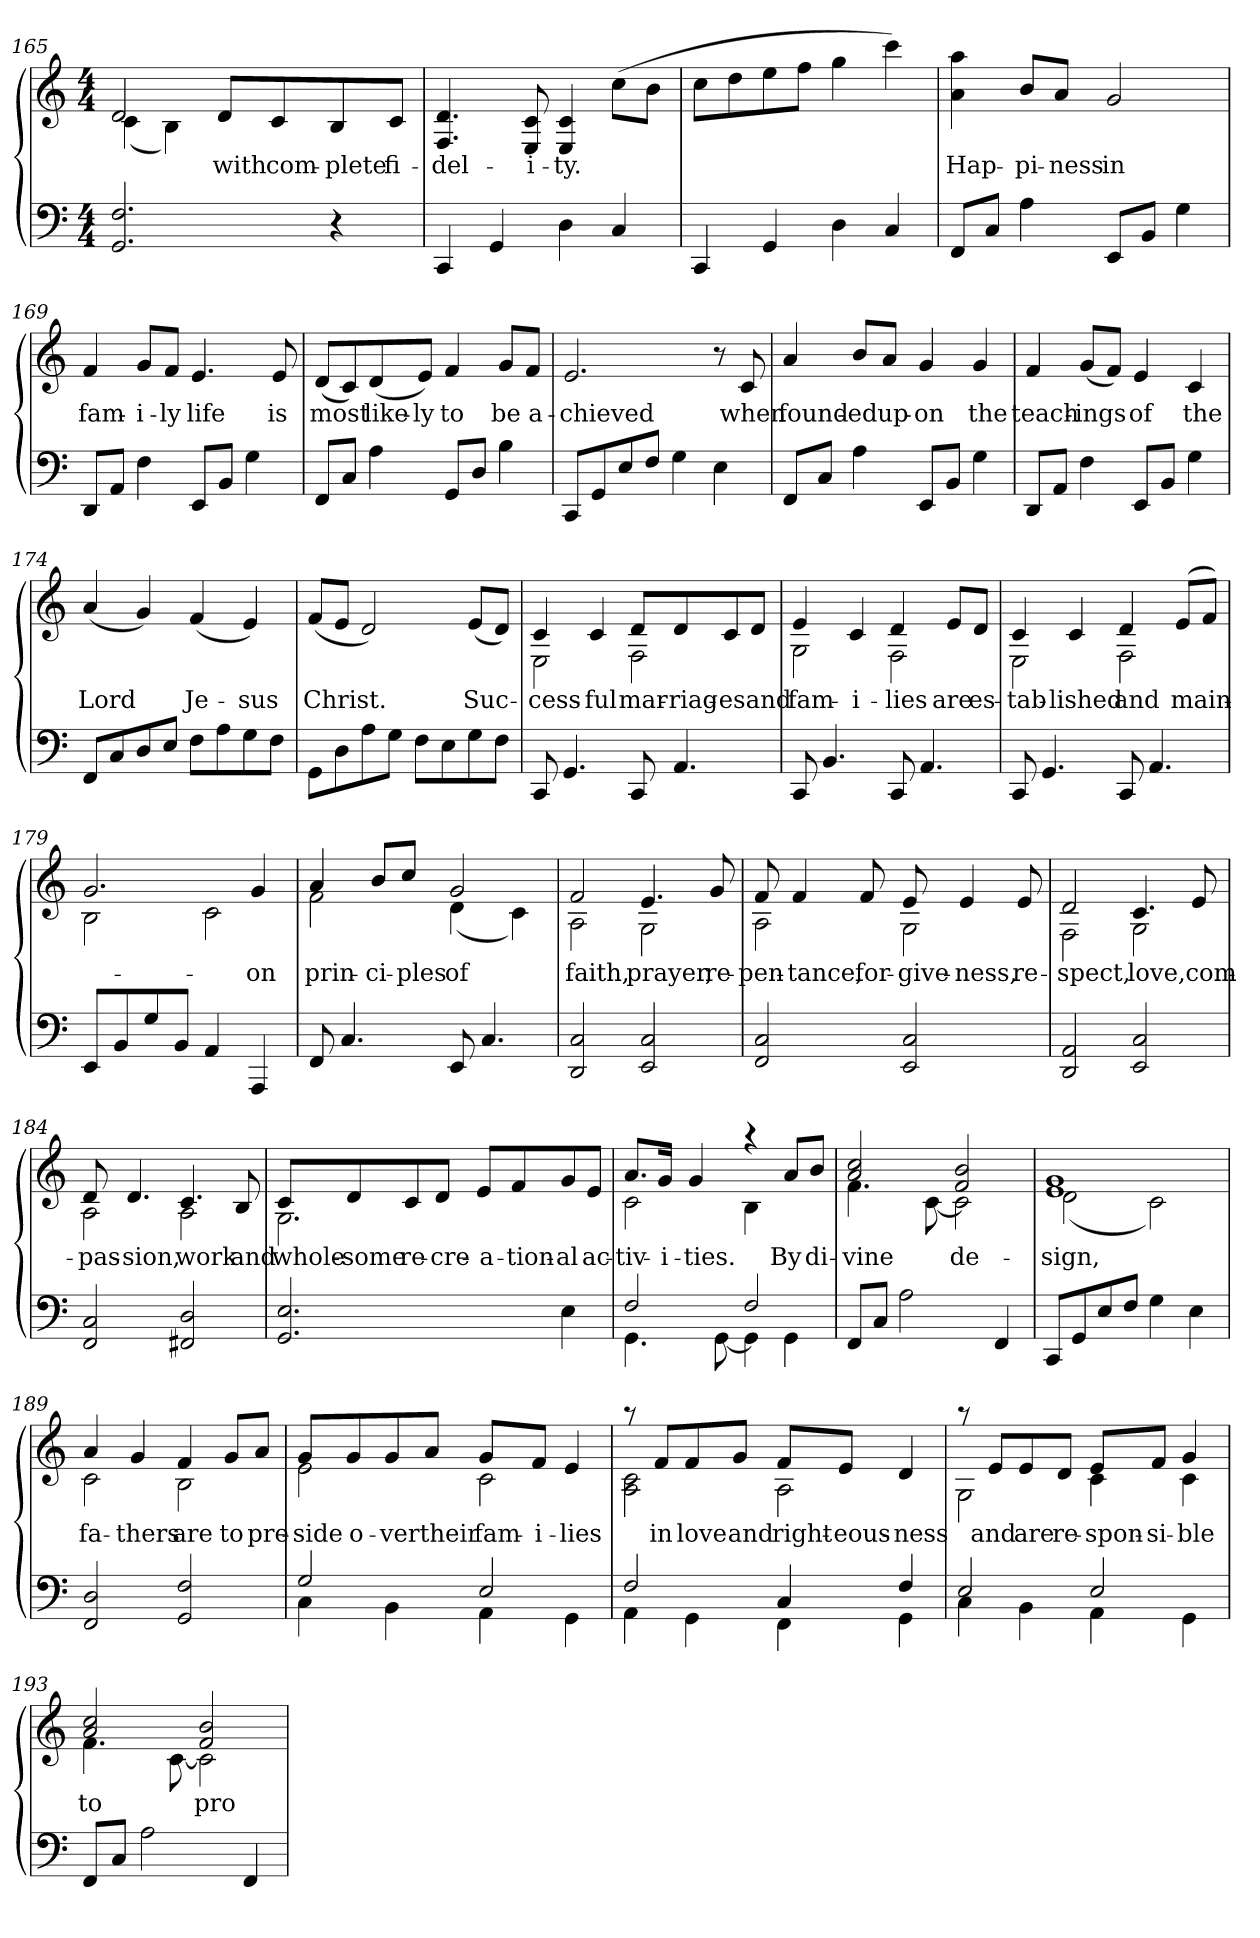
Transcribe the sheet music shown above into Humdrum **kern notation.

**kern	**kern	**text
*part1	*part1	*part1
*staff2	*staff1	*staff1
*clefF4	*clefG2	*
*k[]	*k[]	*
*C:	*C:	*
*M4/4	*M4/4	*
=165	=165	=165
*	*^	*
2.GG/ 2.F/	2d/	(<4c\	.
.	.	4B\)	.
!	!	!	!LO:LY:b
.	8d/L	2ryy	with
!	!	!	!LO:LY:b
.	8c/	.	com-
!	!	!	!LO:LY:b
4r	8B/	.	-plete
!	!	!	!LO:LY:b
.	8c/J	.	fi-
*	*v	*v	*
=166	=166	=166
!	!	!LO:LY:b
4CC/	4.F/ 4.d/	-del-
4GG/	.	.
!	!	!LO:LY:b
.	8E/ 8c/	-i-
!	!	!LO:LY:b
4D\	4E/ 4c/	-ty.
4C/	(>8cc\L	.
.	8b\J	.
=167	=167	=167
4CC/	8cc\L	.
.	8dd\	.
4GG/	8ee\	.
.	8ff\J	.
4D\	4gg\	.
4C/	4ccc\)	.
!!LO:PB:g=z
=168	=168	=168
!	!	!LO:LY:b
8FF/L	4a\ 4aa\	Hap-
8C/J	.	.
!	!	!LO:LY:b
4A\	8b/L	-pi-
!	!	!LO:LY:b
.	8a/J	-ness
!	!	!LO:LY:b
8EE/L	2g/	in
8BB/J	.	.
4G\	.	.
=169	=169	=169
!	!	!LO:LY:b
8DD/L	4f/	fam-
8AA/J	.	.
!	!	!LO:LY:b
4F\	8g/L	-i-
!	!	!LO:LY:b
.	8f/J	-ly
!	!	!LO:LY:b
8EE/L	4.e/	life
8BB/J	.	.
4G\	.	.
!	!	!LO:LY:b
.	8e/	is
=170	=170	=170
!	!	!LO:LY:b
8FF/L	(<8d/L	most
8C/J	8c/)	.
!	!	!LO:LY:b
4A\	(<8d/	like-
!	!	!LO:LY:b
.	8e/J)	-ly
!	!	!LO:LY:b
8GG/L	4f/	to
8D/J	.	.
!	!	!LO:LY:b
4B\	8g/L	be
!	!	!LO:LY:b
.	8f/J	a-
=171	=171	=171
!	!	!LO:LY:b
8CC/L	2.e/	-chieved
8GG/	.	.
8E/	.	.
8F/J	.	.
4G\	.	.
4E\	8r	.
!	!	!LO:LY:b
.	8c/	when
=172	=172	=172
!	!	!LO:LY:b
8FF/L	4a/	found-
8C/J	.	.
!	!	!LO:LY:b
4A\	8b/L	-ed
!	!	!LO:LY:b
.	8a/J	up-
!	!	!LO:LY:b
8EE/L	4g/	-on
8BB/J	.	.
!	!	!LO:LY:b
4G\	4g/	the
!!LO:LB:g=z
=173	=173	=173
!	!	!LO:LY:b
8DD/L	4f/	teach-
8AA/J	.	.
!	!	!LO:LY:b
4F\	(<8g/L	-ings
.	8f/J)	.
!	!	!LO:LY:b
8EE/L	4e/	of
8BB/J	.	.
!	!	!LO:LY:b
4G\	4c/	the
=174	=174	=174
!	!	!LO:LY:b
8FF/L	(<4a/	Lord
8C/	.	.
8D/	4g/)	.
8E/J	.	.
!	!	!LO:LY:b
8F\L	(<4f/	Je-
8A\	.	.
!	!	!LO:LY:b
8G\	4e/)	-sus
8F\J	.	.
=175	=175	=175
!	!	!LO:LY:b
8GG\L	(<8f/L	Christ.
8D\	8e/J	.
8A\	2d/)	.
8G\J	.	.
8F\L	.	.
8E\	.	.
!	!	!LO:LY:b
8G\	(<8e/L	Suc-
8F\J	8d/J)	.
=176	=176	=176
!	!	!LO:LY:b
*	*^	*
8CC/	4c/	2E\	-cess-
4.GG/	.	.	.
!	!	!	!LO:LY:b
.	4c/	.	-ful
!	!	!	!LO:LY:b
8CC/	8d/L	2F\	mar-
!	!	!	!LO:LY:b
4.AA/	8d/	.	-riag-
!	!	!	!LO:LY:b
.	8c/	.	-es
!	!	!	!LO:LY:b
.	8d/J	.	and
=177	=177	=177	=177
!	!	!	!LO:LY:b
8CC/	4e/	2G\	fam-
4.BB/	.	.	.
!	!	!	!LO:LY:b
.	4c/	.	-i-
!	!	!	!LO:LY:b
8CC/	4d/	2F\	-lies
4.AA/	.	.	.
!	!	!	!LO:LY:b
.	8e/L	.	are
!	!	!	!LO:LY:b
.	8d/J	.	es-
!!LO:LB:g=z	!!
=178	=178	=178	=178
!	!	!	!LO:LY:b
8CC/	4c/	2E\	-tab-
4.GG/	.	.	.
!	!	!	!LO:LY:b
.	4c/	.	-lished
!	!	!	!LO:LY:b
8CC/	4d/	2F\	and
4.AA/	.	.	.
!	!	!	!LO:LY:b
.	(>8e/L	.	main-
.	8f/J)	.	.
=179	=179	=179	=179
8EE/L	2.g/	2B\	.
8BB/	.	.	.
8G/	.	.	.
8BB/J	.	.	.
4AA/	.	2c\	.
!	!	!	!LO:LY:b
4AAA/	4g/	.	on
=180	=180	=180	=180
!	!	!	!LO:LY:b
8FF/	4a/	2f\	prin-
4.C/	.	.	.
!	!	!	!LO:LY:b
.	8b/L	.	-ci-
!	!	!	!LO:LY:b
.	8cc/J	.	-ples
!	!	!	!LO:LY:b
8EE/	2g/	(<4d\	of
4.C/	.	.	.
.	.	4c\)	.
=181	=181	=181	=181
!	!	!	!LO:LY:b
2DD/ 2C/	2f/	2A\	faith,
!	!	!	!LO:LY:b
2EE/ 2C/	4.e/	2G\	prayer,
!	!	!	!LO:LY:b
.	8g/	.	re-
=182	=182	=182	=182
!	!	!	!LO:LY:b
2FF/ 2C/	8f/	2A\	-pen-
!	!	!	!LO:LY:b
.	4f/	.	-tance,
!	!	!	!LO:LY:b
.	8f/	.	for-
!	!	!	!LO:LY:b
2EE/ 2C/	8e/	2G\	-give-
!	!	!	!LO:LY:b
.	4e/	.	-ness,
!	!	!	!LO:LY:b
.	8e/	.	re-
!!LO:LB:g=z	!!
=183	=183	=183	=183
!	!	!	!LO:LY:b
2DD/ 2AA/	2d/	2F\	-spect,
!	!	!	!LO:LY:b
2EE/ 2C/	4.c/	2G\	love,
!	!	!	!LO:LY:b
.	8e/	.	com-
=184	=184	=184	=184
!	!	!	!LO:LY:b
2FF/ 2C/	8d/	2A\	-pas-
!	!	!	!LO:LY:b
.	4.d/	.	-sion,
!	!	!	!LO:LY:b
2FF#X/ 2D/	4.c/	2A\	work
!	!	!	!LO:LY:b
.	8B/	.	and
=185	=185	=185	=185
!	!	!	!LO:LY:b
2.GG/ 2.E/	8c/L	2.G\	whole-
!	!	!	!LO:LY:b
.	8d/	.	-some
!	!	!	!LO:LY:b
.	8c/	.	re-
!	!	!	!LO:LY:b
.	8d/J	.	-cre-
!	!	!	!LO:LY:b
.	8e/L	.	-a-
!	!	!	!LO:LY:b
.	8f/	.	-tion-
!	!	!	!LO:LY:b
4E\	8g/	4ryy	-al
!	!	!	!LO:LY:b
.	8e/J	.	ac-
=186	=186	=186	=186
*^	*	*	*
!	!	!	!	!LO:LY:b
2F/	4.GG\	8.a/L	2c\	-tiv-
!	!	!	!	!LO:LY:b
.	.	16g/Jk	.	-i-
!	!	!	!	!LO:LY:b
.	.	4g/	.	-ties.
.	[<8GG\	.	.	.
2F/	4GG\]	4raa	4B\	.
!	!	!	!	!LO:LY:b
.	4GG\	8a/L	4ryy	By
!	!	!	!	!LO:LY:b
.	.	8b/J	.	di-
*v	*v	*	*	*
=187	=187	=187	=187
!	!	!	!LO:LY:b
8FF/L	2a/ 2cc/	4.f\	-vine
8C/J	.	.	.
2A\	.	.	.
.	.	[<8c\	.
!	!	!	!LO:LY:b
.	2f/ 2b/	2c\]	de-
4FF/	.	.	.
!!LO:PB:g=z	!!
=188	=188	=188	=188
!	!	!	!LO:LY:b
8CC/L	1e 1g	(<2d\	-sign,
8GG/	.	.	.
8E/	.	.	.
8F/J	.	.	.
4G\	.	2c\)	.
4E\	.	.	.
=189	=189	=189	=189
!	!	!	!LO:LY:b
2FF/ 2D/	4a/	2c\	fa-
!	!	!	!LO:LY:b
.	4g/	.	-thers
!	!	!	!LO:LY:b
2GG/ 2F/	4f/	2B\	are
!	!	!	!LO:LY:b
.	8g/L	.	to
!	!	!	!LO:LY:b
.	8a/J	.	pre-
=190	=190	=190	=190
*^	*	*	*
!	!	!	!	!LO:LY:b
2G/	4C\	8g/L	2e\	-side
!	!	!	!	!LO:LY:b
.	.	8g/	.	o-
!	!	!	!	!LO:LY:b
.	4BB\	8g/	.	-ver
!	!	!	!	!LO:LY:b
.	.	8a/J	.	their
!	!	!	!	!LO:LY:b
2E/	4AA\	8g/L	2c\	fam-
!	!	!	!	!LO:LY:b
.	.	8f/J	.	-i-
!	!	!	!	!LO:LY:b
.	4GG\	4e/	.	-lies
=191	=191	=191	=191	=191
2F/	4AA\	8raa	2A\ 2c\	.
!	!	!	!	!LO:LY:b
.	.	8f/L	.	in
!	!	!	!	!LO:LY:b
.	4GG\	8f/	.	love
!	!	!	!	!LO:LY:b
.	.	8g/J	.	and
!	!	!	!	!LO:LY:b
4C/	4FF\	8f/L	2A\	right-
!	!	!	!	!LO:LY:b
.	.	8e/J	.	-eous-
!	!	!	!	!LO:LY:b
4F/	4GG\	4d/	.	-ness
!!LO:LB:g=z	!!
=192	=192	=192	=192	=192
2E/	4C\	8raa	2G\	.
!	!	!	!	!LO:LY:b
.	.	8e/L	.	and
!	!	!	!	!LO:LY:b
.	4BB\	8e/	.	are
!	!	!	!	!LO:LY:b
.	.	8d/J	.	re-
!	!	!	!	!LO:LY:b
2E/	4AA\	8e/L	4c\	-spon-
!	!	!	!	!LO:LY:b
.	.	8f/J	.	-si-
!	!	!	!	!LO:LY:b
.	4GG\	4g/	4c\	-ble
=193	=193	=193	=193	=193
!	!	!	!	!LO:LY:b
*v	*v	*	*	*
8FF/L	2a/ 2cc/	4.f\	to
8C/J	.	.	.
2A\	.	.	.
.	.	[<8c\	.
!	!	!	!LO:LY:b
.	2f/ 2b/	2c\]	pro-
4FF/	.	.	.
*	*v	*v	*
=	=	=
*-	*-	*-
